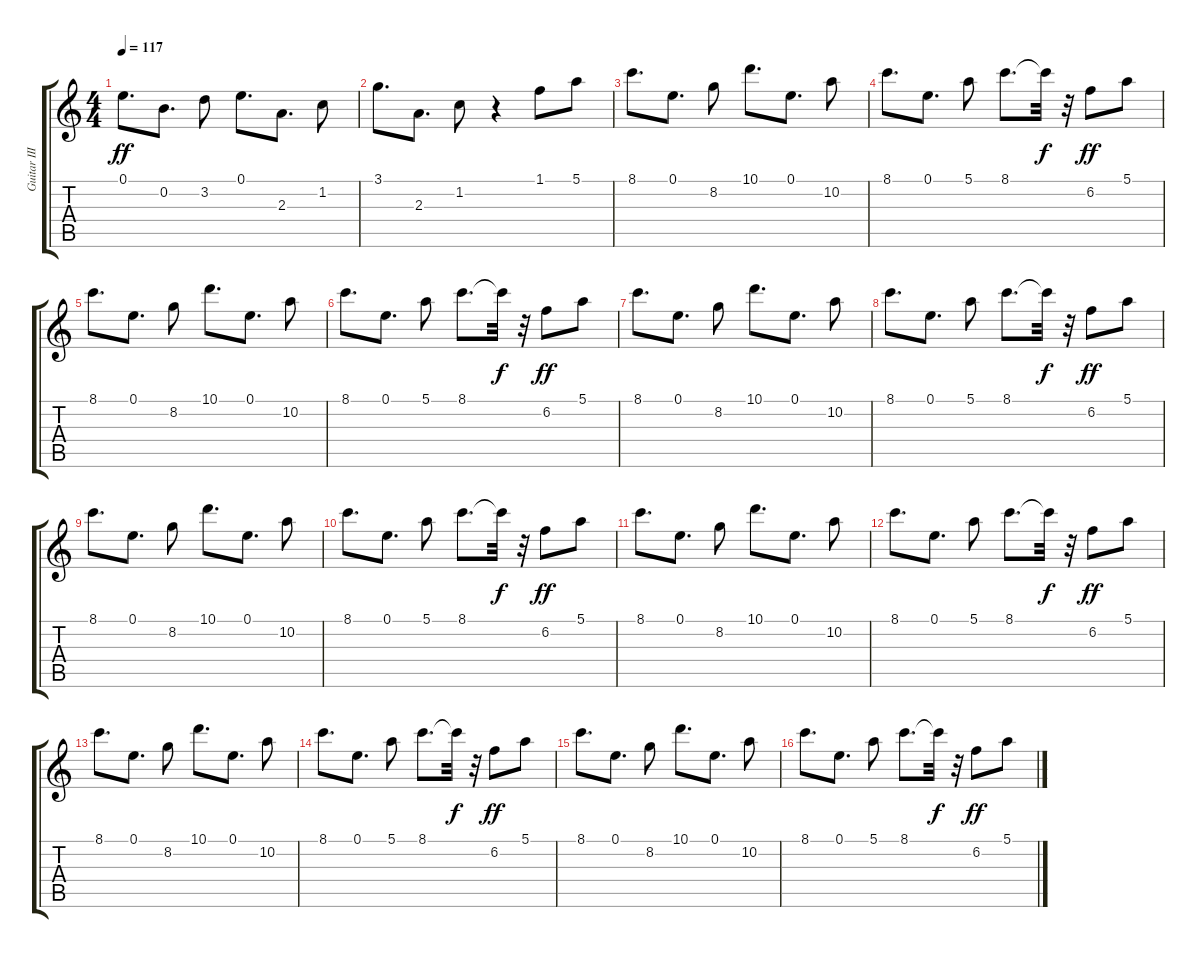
\track ("Guitar III" "Guitar III") {instrument overdrivenguitar}
\staff {score tabs}
\tuning (E4 B3 G3 D3 A2 E2) {hide}
\ts (4 4)
\tempo 117
\clef g2
\ks c
0.1.8{d dy ff} 0.2.8{d} 3.2.8 0.1.8{d} 2.3.8{d} 1.2.8 |
3.1.8{d} 2.3.8{d} 1.2.8 r.4 1.1.8 5.1.8 |
8.1.8{d} 0.1.8{d} 8.2.8 10.1.8{d} 0.1.8{d} 10.2.8 |
8.1.8{d} 0.1.8{d} 5.1.8 8.1.8{d} 8.1{t}.32{dy f} r.32 6.2.8{dy ff} 5.1.8 |
8.1.8{d} 0.1.8{d} 8.2.8 10.1.8{d} 0.1.8{d} 10.2.8 |
8.1.8{d} 0.1.8{d} 5.1.8 8.1.8{d} 8.1{t}.32{dy f} r.32 6.2.8{dy ff} 5.1.8 |
8.1.8{d} 0.1.8{d} 8.2.8 10.1.8{d} 0.1.8{d} 10.2.8 |
8.1.8{d} 0.1.8{d} 5.1.8 8.1.8{d} 8.1{t}.32{dy f} r.32 6.2.8{dy ff} 5.1.8 |
8.1.8{d} 0.1.8{d} 8.2.8 10.1.8{d} 0.1.8{d} 10.2.8 |
8.1.8{d} 0.1.8{d} 5.1.8 8.1.8{d} 8.1{t}.32{dy f} r.32 6.2.8{dy ff} 5.1.8 |
8.1.8{d} 0.1.8{d} 8.2.8 10.1.8{d} 0.1.8{d} 10.2.8 |
8.1.8{d} 0.1.8{d} 5.1.8 8.1.8{d} 8.1{t}.32{dy f} r.32 6.2.8{dy ff} 5.1.8 |
8.1.8{d} 0.1.8{d} 8.2.8 10.1.8{d} 0.1.8{d} 10.2.8 |
8.1.8{d} 0.1.8{d} 5.1.8 8.1.8{d} 8.1{t}.32{dy f} r.32 6.2.8{dy ff} 5.1.8 |
8.1.8{d} 0.1.8{d} 8.2.8 10.1.8{d} 0.1.8{d} 10.2.8 |
8.1.8{d} 0.1.8{d} 5.1.8 8.1.8{d} 8.1{t}.32{dy f} r.32 6.2.8{dy ff} 5.1.8
